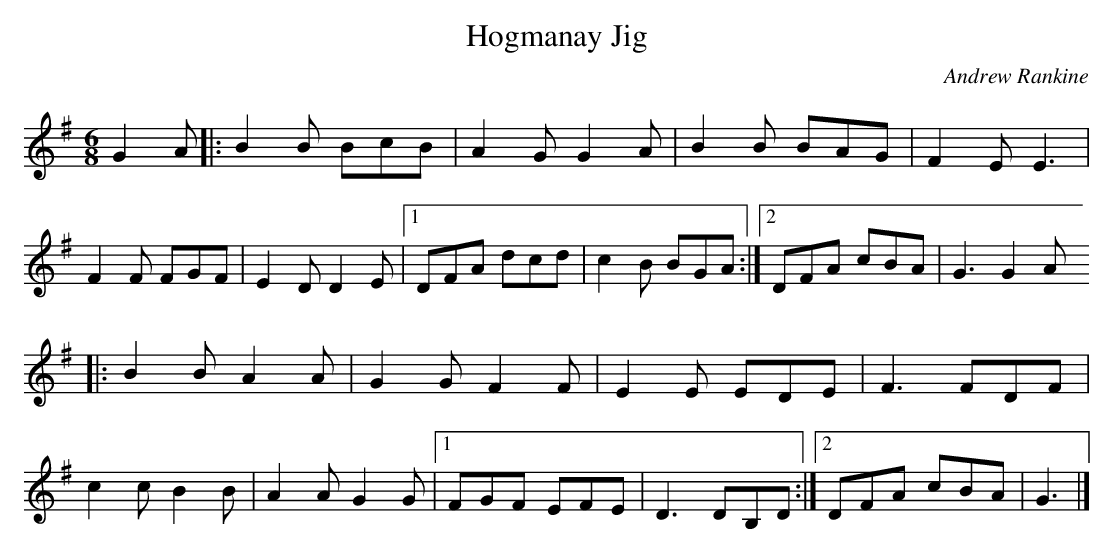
X:1
T:Hogmanay Jig
C:Andrew Rankine
M:6/8
L:1/8
K:G
G2A \
|: B2B BcB | A2G G2A | B2B BAG | F2E E3 |
F2F FGF | E2D D2E \
|1 DFA dcd | c2B BGA :|2 DFA cBA | G3 G2A
|: B2B A2A | G2G F2F | E2E EDE | F3 FDF |
c2c B2B | A2A G2G |1 FGF EFE |\
D3 DB,D:|2 DFA cBA | G3 |]
